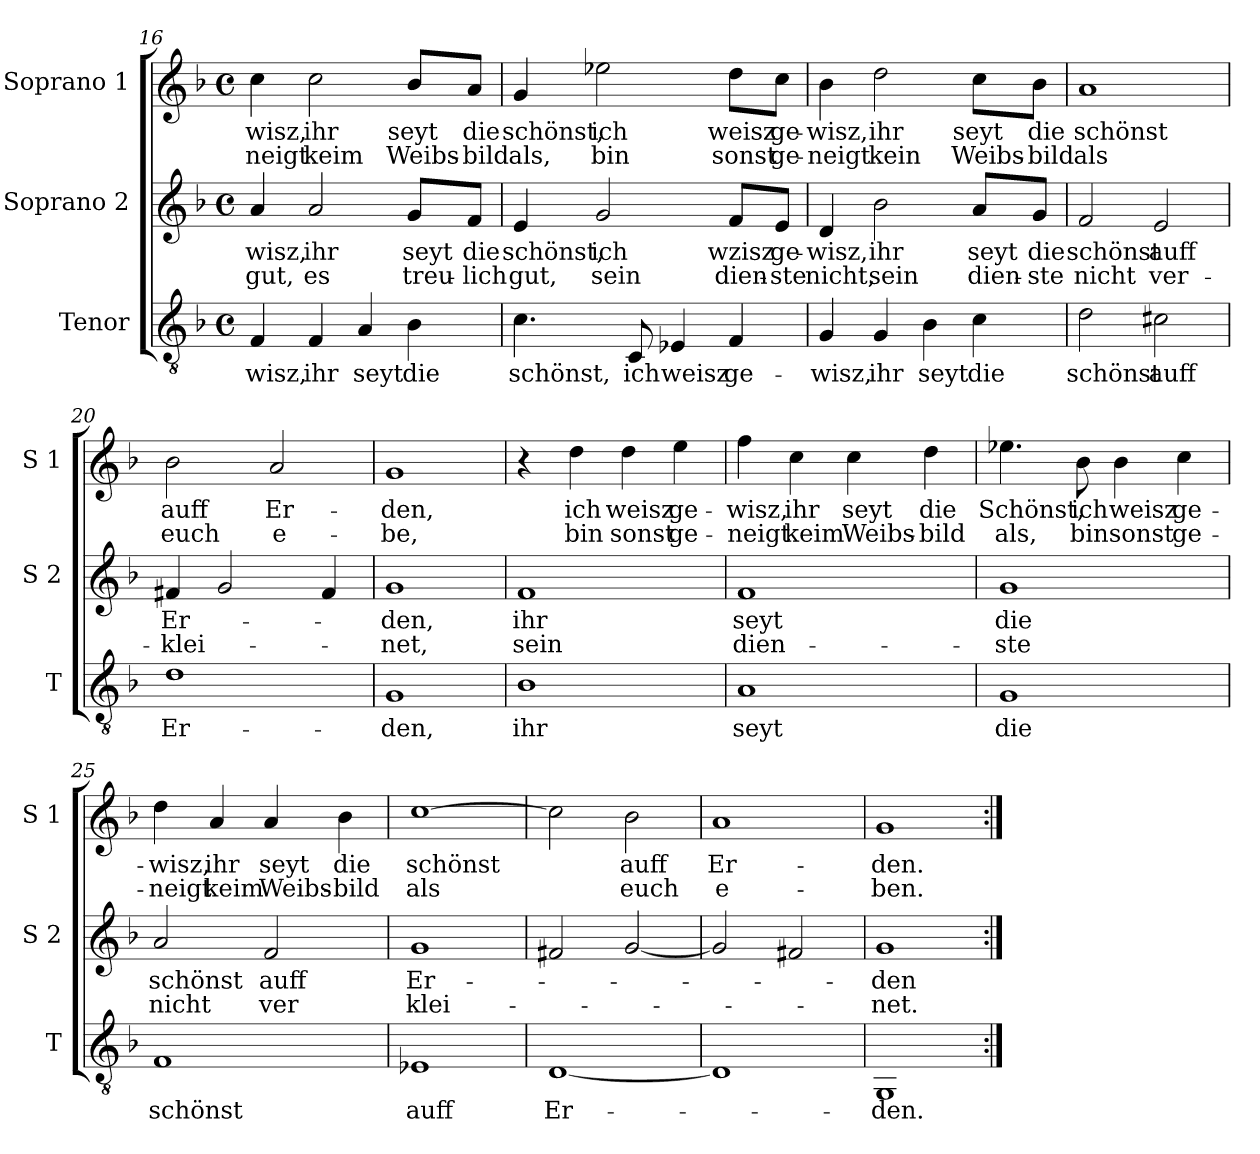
**kern	**text	**kern	**text	**text	**kern	**text	**text
*part3	*part3	*part2	*part2	*part2	*part1	*part1	*part1
*staff3	*staff3	*staff2	*staff2	*staff2	*staff1	*staff1	*staff1
*I"Tenor	*	*I"Soprano 2	*	*	*I"Soprano 1	*	*
*I'T	*	*I'S 2	*	*	*I'S 1	*	*
*clefGv2	*	*clefG2	*	*	*clefG2	*	*
*k[b-]	*	*k[b-]	*	*	*k[b-]	*	*
*F:	*	*F:	*	*	*F:	*	*
*M4/4	*	*M4/4	*	*	*M4/4	*	*
*met(c)	*	*met(c)	*	*	*met(c)	*	*
=16	=16	=16	=16	=16	=16	=16	=16
!	!LO:LY:b	!	!LO:LY:b	!LO:LY:b	!	!LO:LY:b	!LO:LY:b
4F/	-wisz,	4a/	-wisz,	gut,	4cc\	-wisz,	-neigt
!	!LO:LY:b	!	!LO:LY:b	!LO:LY:b	!	!LO:LY:b	!LO:LY:b
4F/	ihr	2a/	ihr	es	2cc\	ihr	keim
!	!LO:LY:b	!	!	!	!	!	!
4A/	seyt	.	.	.	.	.	.
!	!LO:LY:b	!	!LO:LY:b	!LO:LY:b	!	!LO:LY:b	!LO:LY:b
4B-\	die	8g/L	seyt	treu-	8b-/L	seyt	Weibs-
!	!	!	!LO:LY:b	!LO:LY:b	!	!LO:LY:b	!LO:LY:b
.	.	8f/J	die	-lich	8a/J	die	-bild
=17	=17	=17	=17	=17	=17	=17	=17
!	!LO:LY:b	!	!LO:LY:b	!LO:LY:b	!	!LO:LY:b	!LO:LY:b
4.c\	schönst,	4e/	schönst,	gut,	4g/	schönst,	als,
!	!	!	!LO:LY:b	!LO:LY:b	!	!LO:LY:b	!LO:LY:b
.	.	2g/	ich	sein	2ee-X\	ich	bin
!	!LO:LY:b	!	!	!	!	!	!
8C/	ich	.	.	.	.	.	.
!	!LO:LY:b	!	!	!	!	!	!
4E-X/	weisz	.	.	.	.	.	.
!	!LO:LY:b	!	!LO:LY:b	!LO:LY:b	!	!LO:LY:b	!LO:LY:b
4F/	ge-	8f/L	wzisz	dien-	8dd\L	weisz	sonst
!	!	!	!LO:LY:b	!LO:LY:b	!	!LO:LY:b	!LO:LY:b
.	.	8e/J	ge-	-ste	8cc\J	ge-	ge-
!!LO:LB:g=z
=18	=18	=18	=18	=18	=18	=18	=18
!	!LO:LY:b	!	!LO:LY:b	!LO:LY:b	!	!LO:LY:b	!LO:LY:b
4G/	-wisz,	4d/	-wisz,	nicht,	4b-\	-wisz,	-neigt
!	!LO:LY:b	!	!LO:LY:b	!LO:LY:b	!	!LO:LY:b	!LO:LY:b
4G/	ihr	2b-\	ihr	sein	2dd\	ihr	kein
!	!LO:LY:b	!	!	!	!	!	!
4B-\	seyt	.	.	.	.	.	.
!	!LO:LY:b	!	!LO:LY:b	!LO:LY:b	!	!LO:LY:b	!LO:LY:b
4c\	die	8a/L	seyt	dien-	8cc\L	seyt	Weibs-
!	!	!	!LO:LY:b	!LO:LY:b	!	!LO:LY:b	!LO:LY:b
.	.	8g/J	die	-ste	8b-\J	die	-bild
=19	=19	=19	=19	=19	=19	=19	=19
!	!LO:LY:b	!	!LO:LY:b	!LO:LY:b	!	!LO:LY:b	!LO:LY:b
2d\	schönst	2f/	schönst	nicht	1a	schönst	als
!	!LO:LY:b	!	!LO:LY:b	!LO:LY:b	!	!	!
2c#X\	auff	2e/	auff	ver-	.	.	.
=20	=20	=20	=20	=20	=20	=20	=20
!	!LO:LY:b	!	!LO:LY:b	!LO:LY:b	!	!LO:LY:b	!LO:LY:b
1d	Er-	4f#X/	Er-	-klei-	2b-\	auff	euch
.	.	2g/	.	.	.	.	.
!	!	!	!	!	!	!LO:LY:b	!LO:LY:b
.	.	.	.	.	2a/	Er-	e-
.	.	4f#/	.	.	.	.	.
=21	=21	=21	=21	=21	=21	=21	=21
!	!LO:LY:b	!	!LO:LY:b	!LO:LY:b	!	!LO:LY:b	!LO:LY:b
1G	-den,	1g	-den,	-net,	1g	-den,	-be,
!!LO:PB:g=z
=22	=22	=22	=22	=22	=22	=22	=22
!	!LO:LY:b	!	!LO:LY:b	!LO:LY:b	!	!	!
1B-	ihr	1f	ihr	sein	4r	.	.
!	!	!	!	!	!	!LO:LY:b	!LO:LY:b
.	.	.	.	.	4dd\	ich	bin
!	!	!	!	!	!	!LO:LY:b	!LO:LY:b
.	.	.	.	.	4dd\	weisz	sonst
!	!	!	!	!	!	!LO:LY:b	!LO:LY:b
.	.	.	.	.	4ee\	ge-	ge-
=23	=23	=23	=23	=23	=23	=23	=23
!	!LO:LY:b	!	!LO:LY:b	!LO:LY:b	!	!LO:LY:b	!LO:LY:b
1A	seyt	1f	seyt	dien-	4ff\	-wisz,	-neigt
!	!	!	!	!	!	!LO:LY:b	!LO:LY:b
.	.	.	.	.	4cc\	ihr	keim
!	!	!	!	!	!	!LO:LY:b	!LO:LY:b
.	.	.	.	.	4cc\	seyt	Weibs-
!	!	!	!	!	!	!LO:LY:b	!LO:LY:b
.	.	.	.	.	4dd\	die	-bild
=24	=24	=24	=24	=24	=24	=24	=24
!	!LO:LY:b	!	!LO:LY:b	!LO:LY:b	!	!LO:LY:b	!LO:LY:b
1G	die	1g	die	-ste	4.ee-X\	Schönst,	als,
!	!	!	!	!	!	!LO:LY:b	!LO:LY:b
.	.	.	.	.	8b-\	ich	bin
!	!	!	!	!	!	!LO:LY:b	!LO:LY:b
.	.	.	.	.	4b-\	weisz	sonst
!	!	!	!	!	!	!LO:LY:b	!LO:LY:b
.	.	.	.	.	4cc\	ge-	ge-
=25	=25	=25	=25	=25	=25	=25	=25
!	!LO:LY:b	!	!LO:LY:b	!LO:LY:b	!	!LO:LY:b	!LO:LY:b
1F	schönst	2a/	schönst	nicht	4dd\	-wisz,	-neigt
!	!	!	!	!	!	!LO:LY:b	!LO:LY:b
.	.	.	.	.	4a/	ihr	keim
!	!	!	!LO:LY:b	!LO:LY:b	!	!LO:LY:b	!LO:LY:b
.	.	2f/	auff	ver	4a/	seyt	Weibs-
!	!	!	!	!	!	!LO:LY:b	!LO:LY:b
.	.	.	.	.	4b-\	die	-bild
!!LO:LB:g=z
=26	=26	=26	=26	=26	=26	=26	=26
!	!LO:LY:b	!	!LO:LY:b	!LO:LY:b	!	!LO:LY:b	!LO:LY:b
1E-X	auff	1g	Er-	klei-	[1cc	schönst	als
=27	=27	=27	=27	=27	=27	=27	=27
!	!LO:LY:b	!	!	!	!	!	!
[1D	Er-	2f#X/	.	.	2cc\]	.	.
!	!	!	!	!	!	!LO:LY:b	!LO:LY:b
.	.	[2g/	.	.	2b-\	auff	euch
=28	=28	=28	=28	=28	=28	=28	=28
!	!	!	!	!	!	!LO:LY:b	!LO:LY:b
1D]	.	2g/]	.	.	1a	Er-	e-
.	.	2f#X/	.	.	.	.	.
=29	=29	=29	=29	=29	=29	=29	=29
!	!LO:LY:b	!	!LO:LY:b	!LO:LY:b	!	!LO:LY:b	!LO:LY:b
1GG	-den.	1g	-den	-net.	1g	-den.	-ben.
=:|!	=:|!	=:|!	=:|!	=:|!	=:|!	=:|!	=:|!
*-	*-	*-	*-	*-	*-	*-	*-
